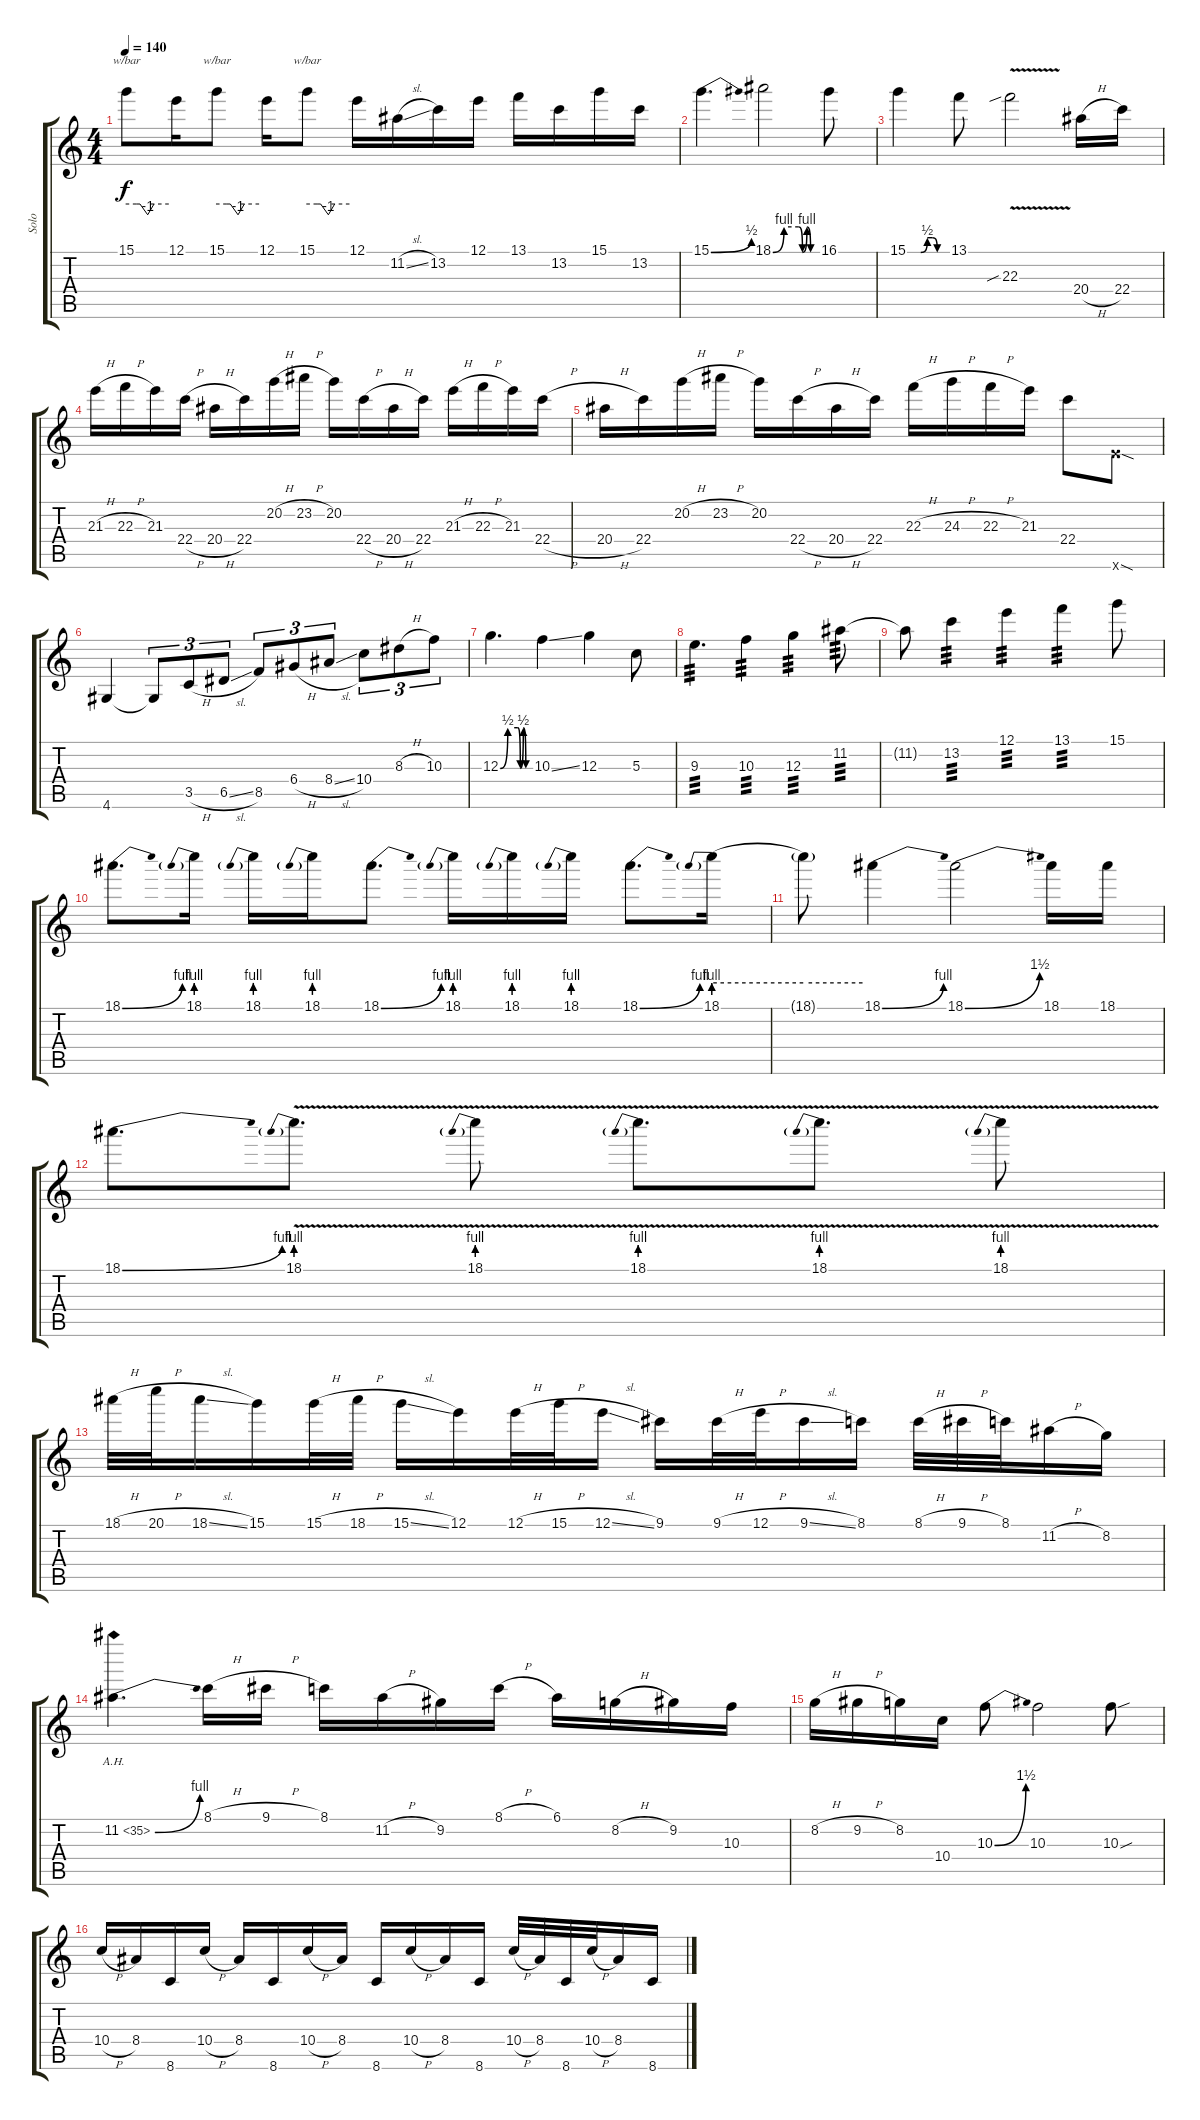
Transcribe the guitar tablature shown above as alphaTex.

\track ("Solo" "Solo") {instrument distortionguitar}
\staff {score tabs}
\tuning (E4 B3 G3 D3 A2 E2) {hide}
\ts (4 4)
\tempo 140
\clef g2
\ks c
15.1.8{tbe (custom default 0 0 14 0 19 0 30 -4 39 0 60 0) dy f} 12.1.16 15.1.8{tbe (custom default 0 0 14 0 19 0 30 -4 39 0 60 0)} 12.1.16 15.1.8{tbe (custom default 0 0 14 0 19 0 30 -4 39 0 60 0)} 12.1.16 11.2{sl}.16 13.2.16 12.1.16 13.1.16 13.2.16 15.1.16 13.2.16 |
15.1{be (bend 0 0 60 2)}.4{d} 18.1{be (custom 0 0 15 4 35 4 40 0 46 4 51 0 55 0 60 0)}.2 16.1.8 |
15.1{be (custom 0 0 20 0 30 2 38 2 45 0 60 0)}.4 13.1.8 22.3{v sib}.2 20.4{h}.16 22.4.16 |
21.3{h}.16 22.3{h}.16 21.3.16 22.4{h}.16 20.4{h}.16 22.4.16 20.2{h}.16 23.2{h}.16 20.2.16 22.4{h}.16 20.4{h}.16 22.4.16 21.3{h}.16 22.3{h}.16 21.3.16 22.4{h}.16 |
20.4{h}.16 22.4.16 20.2{h}.16 23.2{h}.16 20.2.16 22.4{h}.16 20.4{h}.16 22.4.16 22.3{h}.16 24.3{h}.16 22.3{h}.16 21.3.16 22.4.8 12.6{sod x}.8 |
4.6.4 4.6{t}.8{tu (3 2)} 3.5{h}.8{tu (3 2)} 6.5{sl}.8{tu (3 2)} 8.5.8{tu (3 2)} 6.4{h}.8{tu (3 2)} 8.4{sl}.8{tu (3 2)} 10.4.8{tu (3 2)} 8.3{h}.8{tu (3 2)} 10.3.8{tu (3 2)} |
12.3{be (custom 0 0 15 2 35 2 40 0 46 2 51 0 60 0)}.4{d} 10.3{ss}.4 12.3.4 5.3.8 |
9.3.4{d tp 3} 10.3.4{tp 3} 12.3.4{tp 3} 11.2.8{tp 3} |
11.2{t}.8 13.2.4{tp 3} 12.1.4{tp 3} 13.1.4{tp 3} 15.1.8 |
18.1{be (bend 0 0 60 4)}.8{d} 18.1{be (prebend 0 4 60 4)}.16 18.1{be (prebend 0 4 60 4)}.16 18.1{be (prebend 0 4 60 4)}.16 18.1{be (bend 0 0 60 4)}.8{d} 18.1{be (prebend 0 4 60 4)}.16 18.1{be (prebend 0 4 60 4)}.16 18.1{be (prebend 0 4 60 4)}.16 18.1{be (bend 0 0 60 4)}.8{d} 18.1{be (prebend 0 4 60 4)}.16 |
18.1{be (hold 0 4 60 4) t}.8 18.1{be (bend 0 0 60 4)}.4 18.1{be (bend 0 0 60 6)}.2 18.1.16 18.1.16 |
18.1{be (bend 0 0 60 4)}.8{d} 18.1{be (prebend 0 4 60 4) v}.8{d} 18.1{be (prebend 0 4 60 4) v}.8 18.1{be (prebend 0 4 60 4) v}.8{d} 18.1{be (prebend 0 4 60 4) v}.8{d} 18.1{be (prebend 0 4 60 4) v}.8 |
18.1{h}.32 20.1{h}.32 18.1{sl}.16 15.1.16 15.1{h}.32 18.1{h}.32 15.1{sl}.16 12.1.16 12.1{h}.32 15.1{h}.32 12.1{sl}.16 9.1.16 9.1{h}.32 12.1{h}.32 9.1{sl}.16 8.1.16 8.1{h}.32 9.1{h}.32 8.1.32 11.2{h}.16 8.2.16 |
11.2{be (bend 0 0 60 4) ah 24}.4{d} 8.1{h}.16 9.1{h}.16 8.1.16 11.2{h}.16 9.2.16 8.1{h}.16 6.1.16 8.2{h}.16 9.2.16 10.3.16 |
8.2{h}.16 9.2{h}.16 8.2.16 10.4.16 10.3{be (bend 0 0 60 6)}.8 10.3.2 10.3{sou}.8 |
10.4{h}.16 8.4.16 8.6.16 10.4{h}.16 8.4.16 8.6.16 10.4{h}.16 8.4.16 8.6.16 10.4{h}.16 8.4.16 8.6.16 10.4{h}.32 8.4.32 8.6.32 10.4{h}.32 8.4.16 8.6.16
